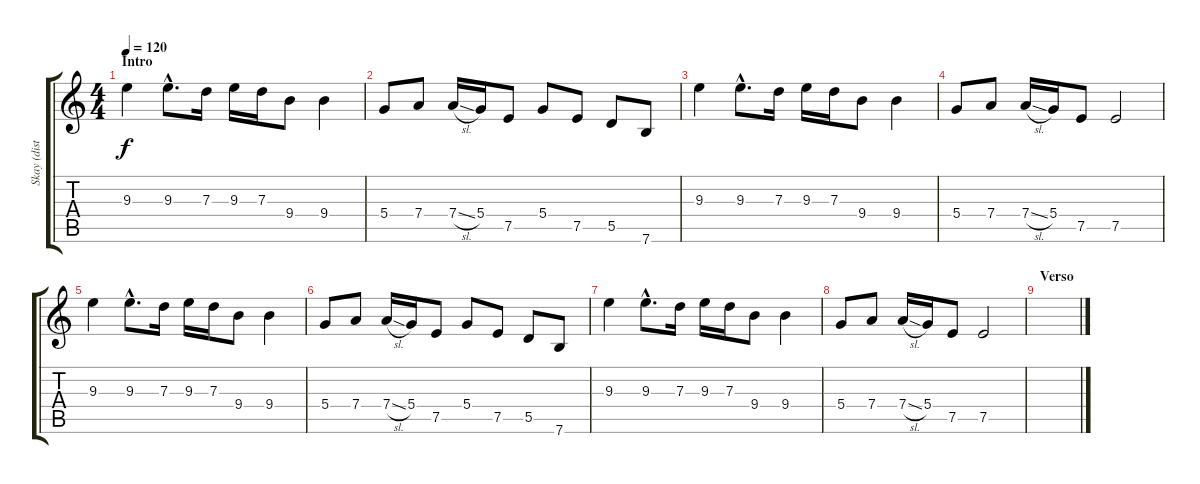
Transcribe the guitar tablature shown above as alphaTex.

\track ("Skay (distor)" "Skay (dist") {instrument distortionguitar}
\staff {score tabs}
\tuning (E4 B3 G3 D3 A2 E2) {hide}
\ts (4 4)
\section ("" "Intro")
\tempo 120
\clef g2
\ks c
9.3.4{dy f instrument distortionguitar} 9.3{hac}.8{d} 7.3.16 9.3.16 7.3.16 9.4.8 9.4.4 |
5.4.8 7.4.8 7.4{sl}.16 5.4.16 7.5.8 5.4.8 7.5.8 5.5.8 7.6.8 |
9.3.4 9.3{hac}.8{d} 7.3.16 9.3.16 7.3.16 9.4.8 9.4.4 |
5.4.8 7.4.8 7.4{sl}.16 5.4.16 7.5.8 7.5.2 |
9.3.4 9.3{hac}.8{d} 7.3.16 9.3.16 7.3.16 9.4.8 9.4.4 |
5.4.8 7.4.8 7.4{sl}.16 5.4.16 7.5.8 5.4.8 7.5.8 5.5.8 7.6.8 |
9.3.4 9.3{hac}.8{d} 7.3.16 9.3.16 7.3.16 9.4.8 9.4.4 |
5.4.8 7.4.8 7.4{sl}.16 5.4.16 7.5.8 7.5.2 |
\section ("" "Verso")
